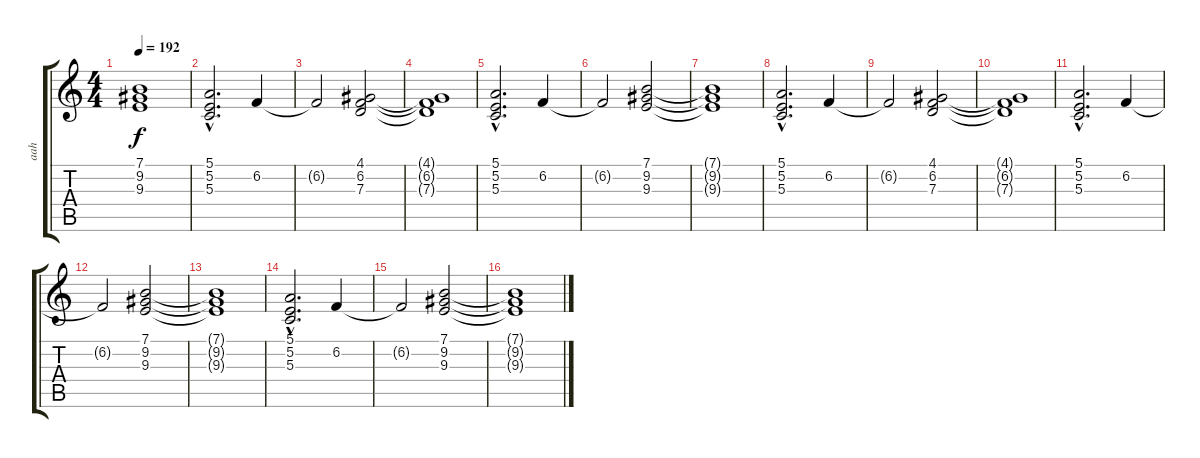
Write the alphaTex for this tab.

\track ("aah" "aah") {instrument choiraahs}
\staff {score tabs}
\tuning (E4 B3 G3 D3 A2 E2) {hide}
\ts (4 4)
\tempo 192
\clef g2
\ks c
(7.1{t} 9.2{t} 9.3{t}).1{dy f} |
(5.1 5.2{hac} 5.3).2{d} 6.2.4 |
6.2{t}.2 (4.1 6.2 7.3).2 |
(4.1{t} 6.2{t} 7.3{t}).1 |
(5.1 5.2{hac} 5.3).2{d} 6.2.4 |
6.2{t}.2 (7.1 9.2 9.3).2 |
(7.1{t} 9.2{t} 9.3{t}).1 |
(5.1 5.2{hac} 5.3).2{d} 6.2.4 |
6.2{t}.2 (4.1 6.2 7.3).2 |
(4.1{t} 6.2{t} 7.3{t}).1 |
(5.1 5.2{hac} 5.3).2{d} 6.2.4 |
6.2{t}.2 (7.1 9.2 9.3).2 |
(7.1{t} 9.2{t} 9.3{t}).1 |
(5.1 5.2{hac} 5.3).2{d} 6.2.4 |
6.2{t}.2 (7.1 9.2 9.3).2 |
(7.1{t} 9.2{t} 9.3{t}).1
